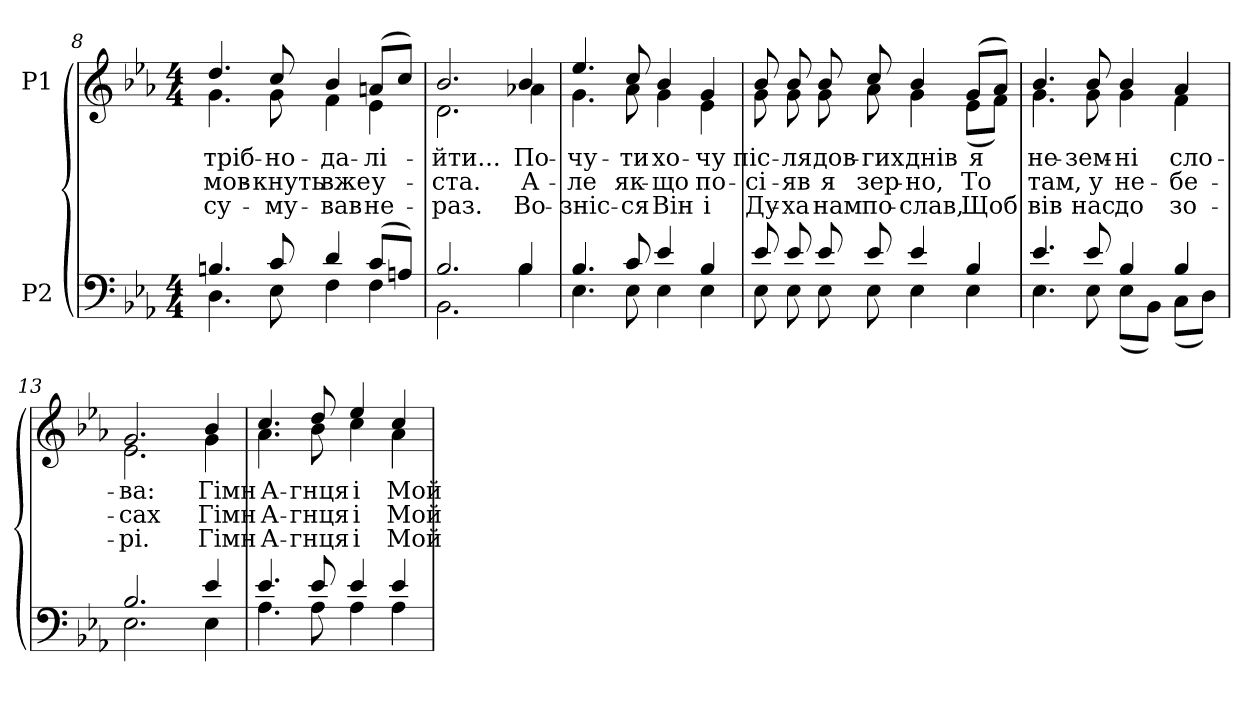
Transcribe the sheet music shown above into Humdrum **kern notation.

**kern	**kern	**text	**text	**text
*part2	*part1	*part1	*part1	*part1
*staff2	*staff1	*staff1	*staff1	*staff1
*I"P2	*I"P1	*	*	*
*clefF4	*clefG2	*	*	*
*k[b-e-a-]	*k[b-e-a-]	*	*	*
*E-:	*E-:	*	*	*
*M4/4	*M4/4	*	*	*
=8	=8	=8	=8	=8
*^	*	*	*	*
!	!	!	!LO:LY:b:color=#000000	!LO:LY:b:color=#000000	!LO:LY:b:color=#000000
*	*	*^	*	*	*
4.Bni/	4.Di\	4.ddi/	4.gi\	-тріб-	-мов-	су-
!	!	!	!	!LO:LY:b:color=#000000	!LO:LY:b:color=#000000	!LO:LY:b:color=#000000
8ci/	8E-i\	8cci/	8gi\	-но-	-кнуть	-му-
!	!	!	!	!LO:LY:b:color=#000000	!LO:LY:b:color=#000000	!LO:LY:b:color=#000000
4di/	4Fi\	4b-i/	4fi\	-да-	вже	-вав
!	!	!	!	!LO:LY:b:color=#000000	!LO:LY:b:color=#000000	!LO:LY:b:color=#000000
(8ci/L	4Fi\	(8ani/L	4e-i\	-лі-	у-	не-
8Ani/J)	.	8cci/J)	.	.	.	.
=9	=9	=9	=9	=9	=9	=9
!	!	!	!	!LO:LY:b:color=#000000	!LO:LY:b:color=#000000	!LO:LY:b:color=#000000
2.B-i/	2.BB-i\	2.b-i/	2.di\	-йти...	-ста.	-раз.
!	!	!	!	!LO:LY:b:color=#000000	!LO:LY:b:color=#000000	!LO:LY:b:color=#000000
4B-i/	4B-i\	4b-i/	4a-Xi\	По-	А-	Во-
!!LO:LB:g=z	!!
=10	=10	=10	=10	=10	=10	=10
!	!	!	!	!LO:LY:b:color=#000000	!LO:LY:b:color=#000000	!LO:LY:b:color=#000000
4.B-i/	4.E-i\	4.ee-i/	4.gi\	-чу-	-ле	-зніс-
!	!	!	!	!LO:LY:b:color=#000000	!LO:LY:b:color=#000000	!LO:LY:b:color=#000000
8ci/	8E-i\	8cci/	8a-i\	-ти	як-	-ся
!	!	!	!	!LO:LY:b:color=#000000	!LO:LY:b:color=#000000	!LO:LY:b:color=#000000
4e-i/	4E-i\	4b-i/	4gi\	хо-	-що	Він
!	!	!	!	!LO:LY:b:color=#000000	!LO:LY:b:color=#000000	!LO:LY:b:color=#000000
4B-i/	4E-i\	4gi/	4e-i\	-чу	по-	і
=11	=11	=11	=11	=11	=11	=11
!	!	!	!	!LO:LY:b:color=#000000	!LO:LY:b:color=#000000	!LO:LY:b:color=#000000
8e-i/	8E-i\	8b-i/	8gi\	піс-	-сі-	Ду-
!	!	!	!	!LO:LY:b:color=#000000	!LO:LY:b:color=#000000	!LO:LY:b:color=#000000
8e-i/	8E-i\	8b-i/	8gi\	-ля	-яв	-ха
!	!	!	!	!LO:LY:b:color=#000000	!LO:LY:b:color=#000000	!LO:LY:b:color=#000000
8e-i/	8E-i\	8b-i/	8gi\	дов-	я	нам
!	!	!	!	!LO:LY:b:color=#000000	!LO:LY:b:color=#000000	!LO:LY:b:color=#000000
8e-i/	8E-i\	8cci/	8a-i\	-гих	зер-	по-
!	!	!	!	!LO:LY:b:color=#000000	!LO:LY:b:color=#000000	!LO:LY:b:color=#000000
4e-i/	4E-i\	4b-i/	4gi\	днів	-но,	-слав,
!	!	!	!	!LO:LY:b:color=#000000	!LO:LY:b:color=#000000	!LO:LY:b:color=#000000
4B-i/	4E-i\	(8gi/L	(8e-i\L	я	То	Щоб
.	.	8a-i/J)	8fi\J)	.	.	.
=12	=12	=12	=12	=12	=12	=12
!	!	!	!	!LO:LY:b:color=#000000	!LO:LY:b:color=#000000	!LO:LY:b:color=#000000
4.e-i/	4.E-i\	4.b-i/	4.gi\	не-	там,	вів
!	!	!	!	!LO:LY:b:color=#000000	!LO:LY:b:color=#000000	!LO:LY:b:color=#000000
8e-i/	8E-i\	8b-i/	8gi\	-зем-	у	нас
!	!	!	!	!LO:LY:b:color=#000000	!LO:LY:b:color=#000000	!LO:LY:b:color=#000000
4B-i/	(8E-i\L	4b-i/	4gi\	-ні	не-	до
.	8BB-i\J)	.	.	.	.	.
!	!	!	!	!LO:LY:b:color=#000000	!LO:LY:b:color=#000000	!LO:LY:b:color=#000000
4B-i/	(8Ci\L	4a-i/	4fi\	сло-	-бе-	зо-
.	8Di\J)	.	.	.	.	.
=13	=13	=13	=13	=13	=13	=13
!	!	!	!	!LO:LY:b:color=#000000	!LO:LY:b:color=#000000	!LO:LY:b:color=#000000
2.B-i/	2.E-i\	2.gi/	2.e-i\	-ва:	-сах	-рі.
!	!	!	!	!LO:LY:b:color=#000000	!LO:LY:b:color=#000000	!LO:LY:b:color=#000000
4e-i/	4E-i\	4b-i/	4gi\	Гімн	Гімн	Гімн
!!LO:PB:g=z	!!
=14	=14	=14	=14	=14	=14	=14
!	!	!	!	!LO:LY:b:color=#000000	!LO:LY:b:color=#000000	!LO:LY:b:color=#000000
4.e-i/	4.A-i\	4.cci/	4.a-i\	А-	А-	А-
!	!	!	!	!LO:LY:b:color=#000000	!LO:LY:b:color=#000000	!LO:LY:b:color=#000000
8e-i/	8A-i\	8ddi/	8b-i\	-гнця	-гнця	-гнця
!	!	!	!	!LO:LY:b:color=#000000	!LO:LY:b:color=#000000	!LO:LY:b:color=#000000
4e-i/	4A-i\	4ee-i/	4cci\	і	і	і
!	!	!	!	!LO:LY:b:color=#000000	!LO:LY:b:color=#000000	!LO:LY:b:color=#000000
4e-i/	4A-i\	4cci/	4a-i\	Мой-	Мой-	Мой-
*v	*v	*	*	*	*	*
*	*v	*v	*	*	*
=	=	=	=	=
*-	*-	*-	*-	*-
